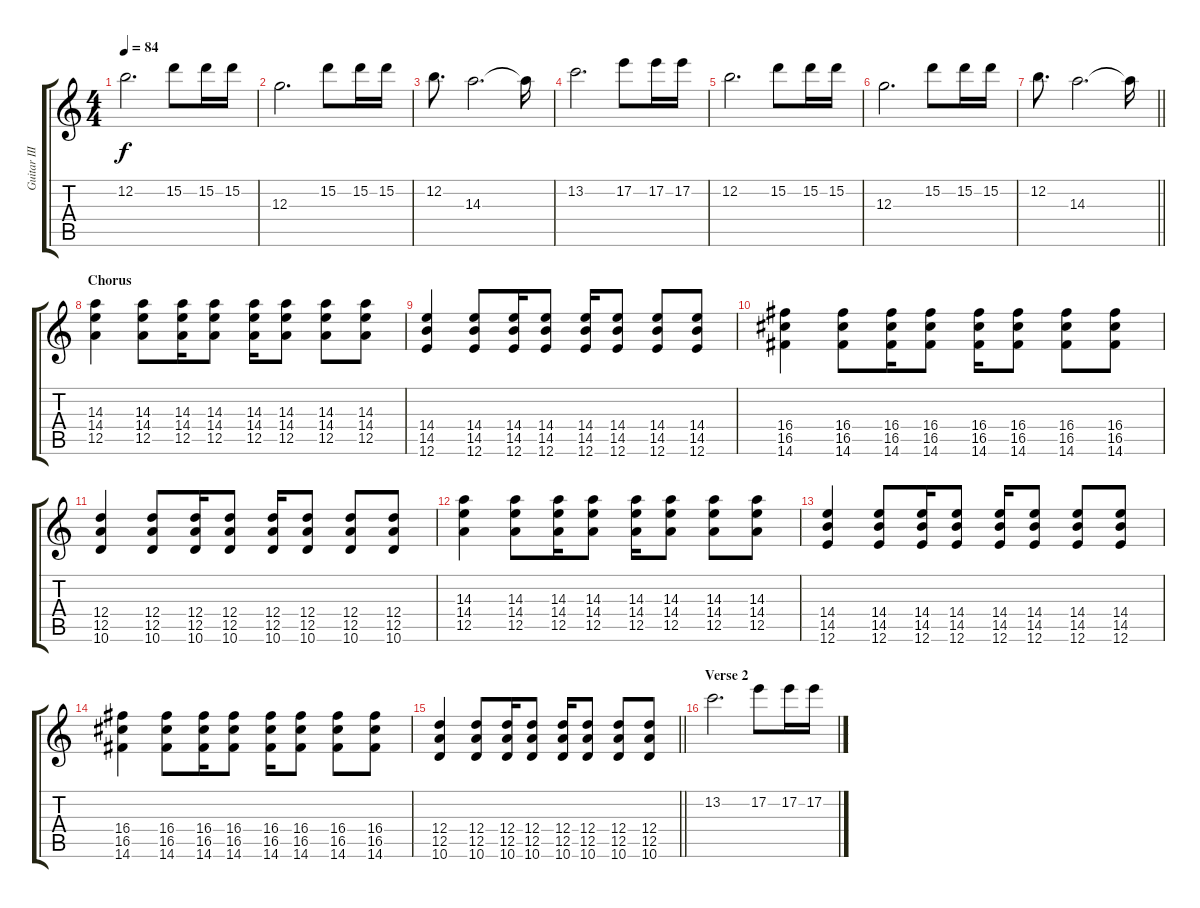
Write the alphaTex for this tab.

\track ("Guitar III (Jason)" "Guitar III") {instrument distortionguitar}
\staff {score tabs}
\tuning (E4 B3 G3 D3 A2 E2) {hide}
\ts (4 4)
\tempo 84
\clef g2
\ks c
12.2.2{d dy f} 15.2.8 15.2.16 15.2.16 |
12.3.2{d} 15.2.8 15.2.16 15.2.16 |
12.2.8{d} 14.3.2{d} 14.3{t}.16 |
13.2.2{d} 17.2.8 17.2.16 17.2.16 |
12.2.2{d} 15.2.8 15.2.16 15.2.16 |
12.3.2{d} 15.2.8 15.2.16 15.2.16 |
\barLineRight lightlight
12.2.8{d} 14.3.2{d} 14.3{t}.16 |
\section ("" "Chorus")
(14.3 14.4 12.5).4 (14.3 14.4 12.5).8 (14.3 14.4 12.5).16 (14.3 14.4 12.5).8 (14.3 14.4 12.5).16 (14.3 14.4 12.5).8 (14.3 14.4 12.5).8 (14.3 14.4 12.5).8 |
(14.4 14.5 12.6).4 (14.4 14.5 12.6).8 (14.4 14.5 12.6).16 (14.4 14.5 12.6).8 (14.4 14.5 12.6).16 (14.4 14.5 12.6).8 (14.4 14.5 12.6).8 (14.4 14.5 12.6).8 |
(16.4 16.5 14.6).4 (16.4 16.5 14.6).8 (16.4 16.5 14.6).16 (16.4 16.5 14.6).8 (16.4 16.5 14.6).16 (16.4 16.5 14.6).8 (16.4 16.5 14.6).8 (16.4 16.5 14.6).8 |
(12.4 12.5 10.6).4 (12.4 12.5 10.6).8 (12.4 12.5 10.6).16 (12.4 12.5 10.6).8 (12.4 12.5 10.6).16 (12.4 12.5 10.6).8 (12.4 12.5 10.6).8 (12.4 12.5 10.6).8 |
(14.3 14.4 12.5).4 (14.3 14.4 12.5).8 (14.3 14.4 12.5).16 (14.3 14.4 12.5).8 (14.3 14.4 12.5).16 (14.3 14.4 12.5).8 (14.3 14.4 12.5).8 (14.3 14.4 12.5).8 |
(14.4 14.5 12.6).4 (14.4 14.5 12.6).8 (14.4 14.5 12.6).16 (14.4 14.5 12.6).8 (14.4 14.5 12.6).16 (14.4 14.5 12.6).8 (14.4 14.5 12.6).8 (14.4 14.5 12.6).8 |
(16.4 16.5 14.6).4 (16.4 16.5 14.6).8 (16.4 16.5 14.6).16 (16.4 16.5 14.6).8 (16.4 16.5 14.6).16 (16.4 16.5 14.6).8 (16.4 16.5 14.6).8 (16.4 16.5 14.6).8 |
\barLineRight lightlight
(12.4 12.5 10.6).4 (12.4 12.5 10.6).8 (12.4 12.5 10.6).16 (12.4 12.5 10.6).8 (12.4 12.5 10.6).16 (12.4 12.5 10.6).8 (12.4 12.5 10.6).8 (12.4 12.5 10.6).8 |
\section ("" "Verse 2")
13.2.2{d} 17.2.8 17.2.16 17.2.16
